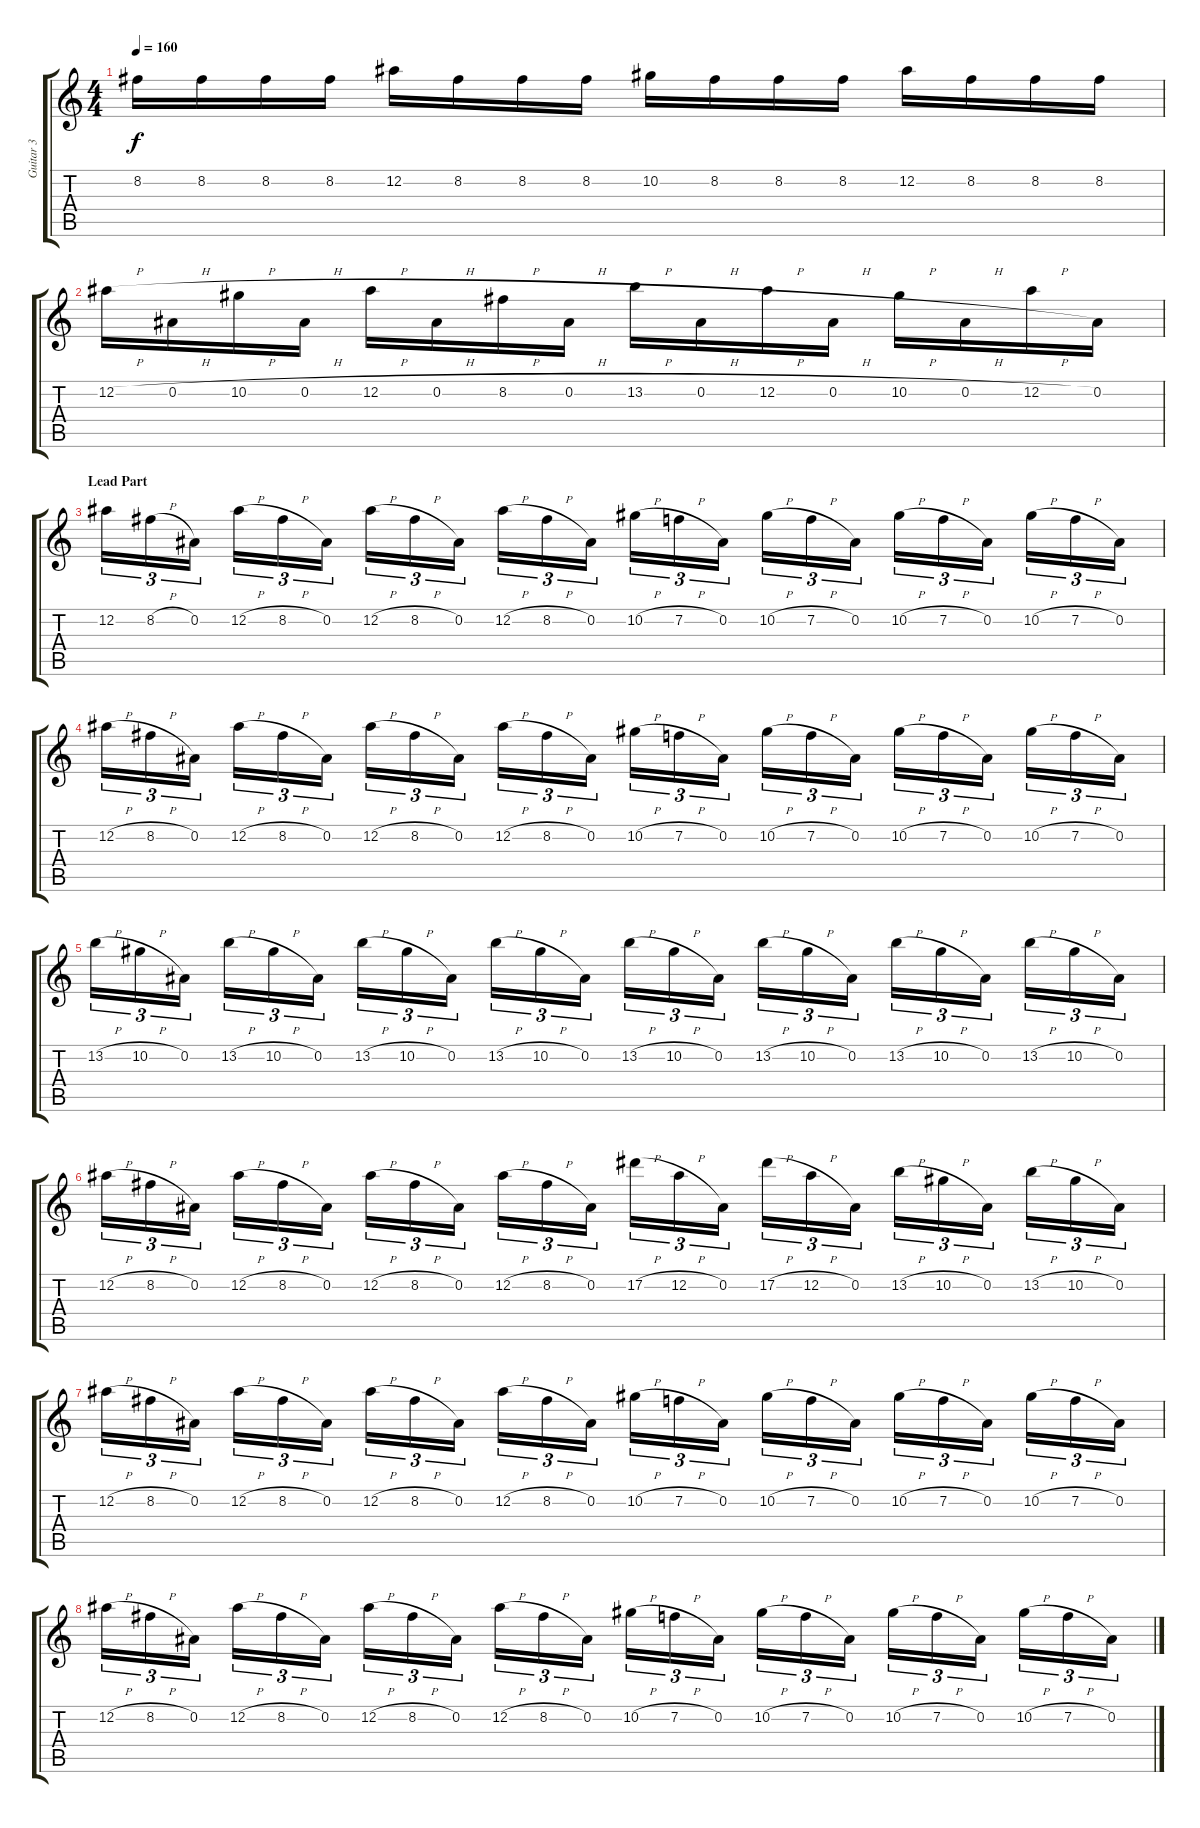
\track ("Guitar 3" "Guitar 3") {instrument distortionguitar}
\staff {score tabs}
\tuning (Eb4 Bb3 Gb3 Db3 Ab2 Eb2) {hide}
\ts (4 4)
\tempo 160
\clef g2
\ks c
8.2.16{dy f} 8.2.16 8.2.16 8.2.16 12.2.16 8.2.16 8.2.16 8.2.16 10.2.16 8.2.16 8.2.16 8.2.16 12.2.16 8.2.16 8.2.16 8.2.16 |
12.2{h}.16 0.2{h}.16 10.2{h}.16 0.2{h}.16 12.2{h}.16 0.2{h}.16 8.2{h}.16 0.2{h}.16 13.2{h}.16 0.2{h}.16 12.2{h}.16 0.2{h}.16 10.2{h}.16 0.2{h}.16 12.2{h}.16 0.2.16 |
\section ("" "Lead Part")
12.2.16{tu (3 2)} 8.2{h}.16{tu (3 2)} 0.2.16{tu (3 2)} 12.2{h}.16{tu (3 2)} 8.2{h}.16{tu (3 2)} 0.2.16{tu (3 2)} 12.2{h}.16{tu (3 2)} 8.2{h}.16{tu (3 2)} 0.2.16{tu (3 2)} 12.2{h}.16{tu (3 2)} 8.2{h}.16{tu (3 2)} 0.2.16{tu (3 2)} 10.2{h}.16{tu (3 2)} 7.2{h}.16{tu (3 2)} 0.2.16{tu (3 2)} 10.2{h}.16{tu (3 2)} 7.2{h}.16{tu (3 2)} 0.2.16{tu (3 2)} 10.2{h}.16{tu (3 2)} 7.2{h}.16{tu (3 2)} 0.2.16{tu (3 2)} 10.2{h}.16{tu (3 2)} 7.2{h}.16{tu (3 2)} 0.2.16{tu (3 2)} |
12.2{h}.16{tu (3 2)} 8.2{h}.16{tu (3 2)} 0.2.16{tu (3 2)} 12.2{h}.16{tu (3 2)} 8.2{h}.16{tu (3 2)} 0.2.16{tu (3 2)} 12.2{h}.16{tu (3 2)} 8.2{h}.16{tu (3 2)} 0.2.16{tu (3 2)} 12.2{h}.16{tu (3 2)} 8.2{h}.16{tu (3 2)} 0.2.16{tu (3 2)} 10.2{h}.16{tu (3 2)} 7.2{h}.16{tu (3 2)} 0.2.16{tu (3 2)} 10.2{h}.16{tu (3 2)} 7.2{h}.16{tu (3 2)} 0.2.16{tu (3 2)} 10.2{h}.16{tu (3 2)} 7.2{h}.16{tu (3 2)} 0.2.16{tu (3 2)} 10.2{h}.16{tu (3 2)} 7.2{h}.16{tu (3 2)} 0.2.16{tu (3 2)} |
13.2{h}.16{tu (3 2)} 10.2{h}.16{tu (3 2)} 0.2.16{tu (3 2)} 13.2{h}.16{tu (3 2)} 10.2{h}.16{tu (3 2)} 0.2.16{tu (3 2)} 13.2{h}.16{tu (3 2)} 10.2{h}.16{tu (3 2)} 0.2.16{tu (3 2)} 13.2{h}.16{tu (3 2)} 10.2{h}.16{tu (3 2)} 0.2.16{tu (3 2)} 13.2{h}.16{tu (3 2)} 10.2{h}.16{tu (3 2)} 0.2.16{tu (3 2)} 13.2{h}.16{tu (3 2)} 10.2{h}.16{tu (3 2)} 0.2.16{tu (3 2)} 13.2{h}.16{tu (3 2)} 10.2{h}.16{tu (3 2)} 0.2.16{tu (3 2)} 13.2{h}.16{tu (3 2)} 10.2{h}.16{tu (3 2)} 0.2.16{tu (3 2)} |
12.2{h}.16{tu (3 2)} 8.2{h}.16{tu (3 2)} 0.2.16{tu (3 2)} 12.2{h}.16{tu (3 2)} 8.2{h}.16{tu (3 2)} 0.2.16{tu (3 2)} 12.2{h}.16{tu (3 2)} 8.2{h}.16{tu (3 2)} 0.2.16{tu (3 2)} 12.2{h}.16{tu (3 2)} 8.2{h}.16{tu (3 2)} 0.2.16{tu (3 2)} 17.2{h}.16{tu (3 2)} 12.2{h}.16{tu (3 2)} 0.2.16{tu (3 2)} 17.2{h}.16{tu (3 2)} 12.2{h}.16{tu (3 2)} 0.2.16{tu (3 2)} 13.2{h}.16{tu (3 2)} 10.2{h}.16{tu (3 2)} 0.2.16{tu (3 2)} 13.2{h}.16{tu (3 2)} 10.2{h}.16{tu (3 2)} 0.2.16{tu (3 2)} |
12.2{h}.16{tu (3 2)} 8.2{h}.16{tu (3 2)} 0.2.16{tu (3 2)} 12.2{h}.16{tu (3 2)} 8.2{h}.16{tu (3 2)} 0.2.16{tu (3 2)} 12.2{h}.16{tu (3 2)} 8.2{h}.16{tu (3 2)} 0.2.16{tu (3 2)} 12.2{h}.16{tu (3 2)} 8.2{h}.16{tu (3 2)} 0.2.16{tu (3 2)} 10.2{h}.16{tu (3 2)} 7.2{h}.16{tu (3 2)} 0.2.16{tu (3 2)} 10.2{h}.16{tu (3 2)} 7.2{h}.16{tu (3 2)} 0.2.16{tu (3 2)} 10.2{h}.16{tu (3 2)} 7.2{h}.16{tu (3 2)} 0.2.16{tu (3 2)} 10.2{h}.16{tu (3 2)} 7.2{h}.16{tu (3 2)} 0.2.16{tu (3 2)} |
12.2{h}.16{tu (3 2)} 8.2{h}.16{tu (3 2)} 0.2.16{tu (3 2)} 12.2{h}.16{tu (3 2)} 8.2{h}.16{tu (3 2)} 0.2.16{tu (3 2)} 12.2{h}.16{tu (3 2)} 8.2{h}.16{tu (3 2)} 0.2.16{tu (3 2)} 12.2{h}.16{tu (3 2)} 8.2{h}.16{tu (3 2)} 0.2.16{tu (3 2)} 10.2{h}.16{tu (3 2)} 7.2{h}.16{tu (3 2)} 0.2.16{tu (3 2)} 10.2{h}.16{tu (3 2)} 7.2{h}.16{tu (3 2)} 0.2.16{tu (3 2)} 10.2{h}.16{tu (3 2)} 7.2{h}.16{tu (3 2)} 0.2.16{tu (3 2)} 10.2{h}.16{tu (3 2)} 7.2{h}.16{tu (3 2)} 0.2.16{tu (3 2)}
